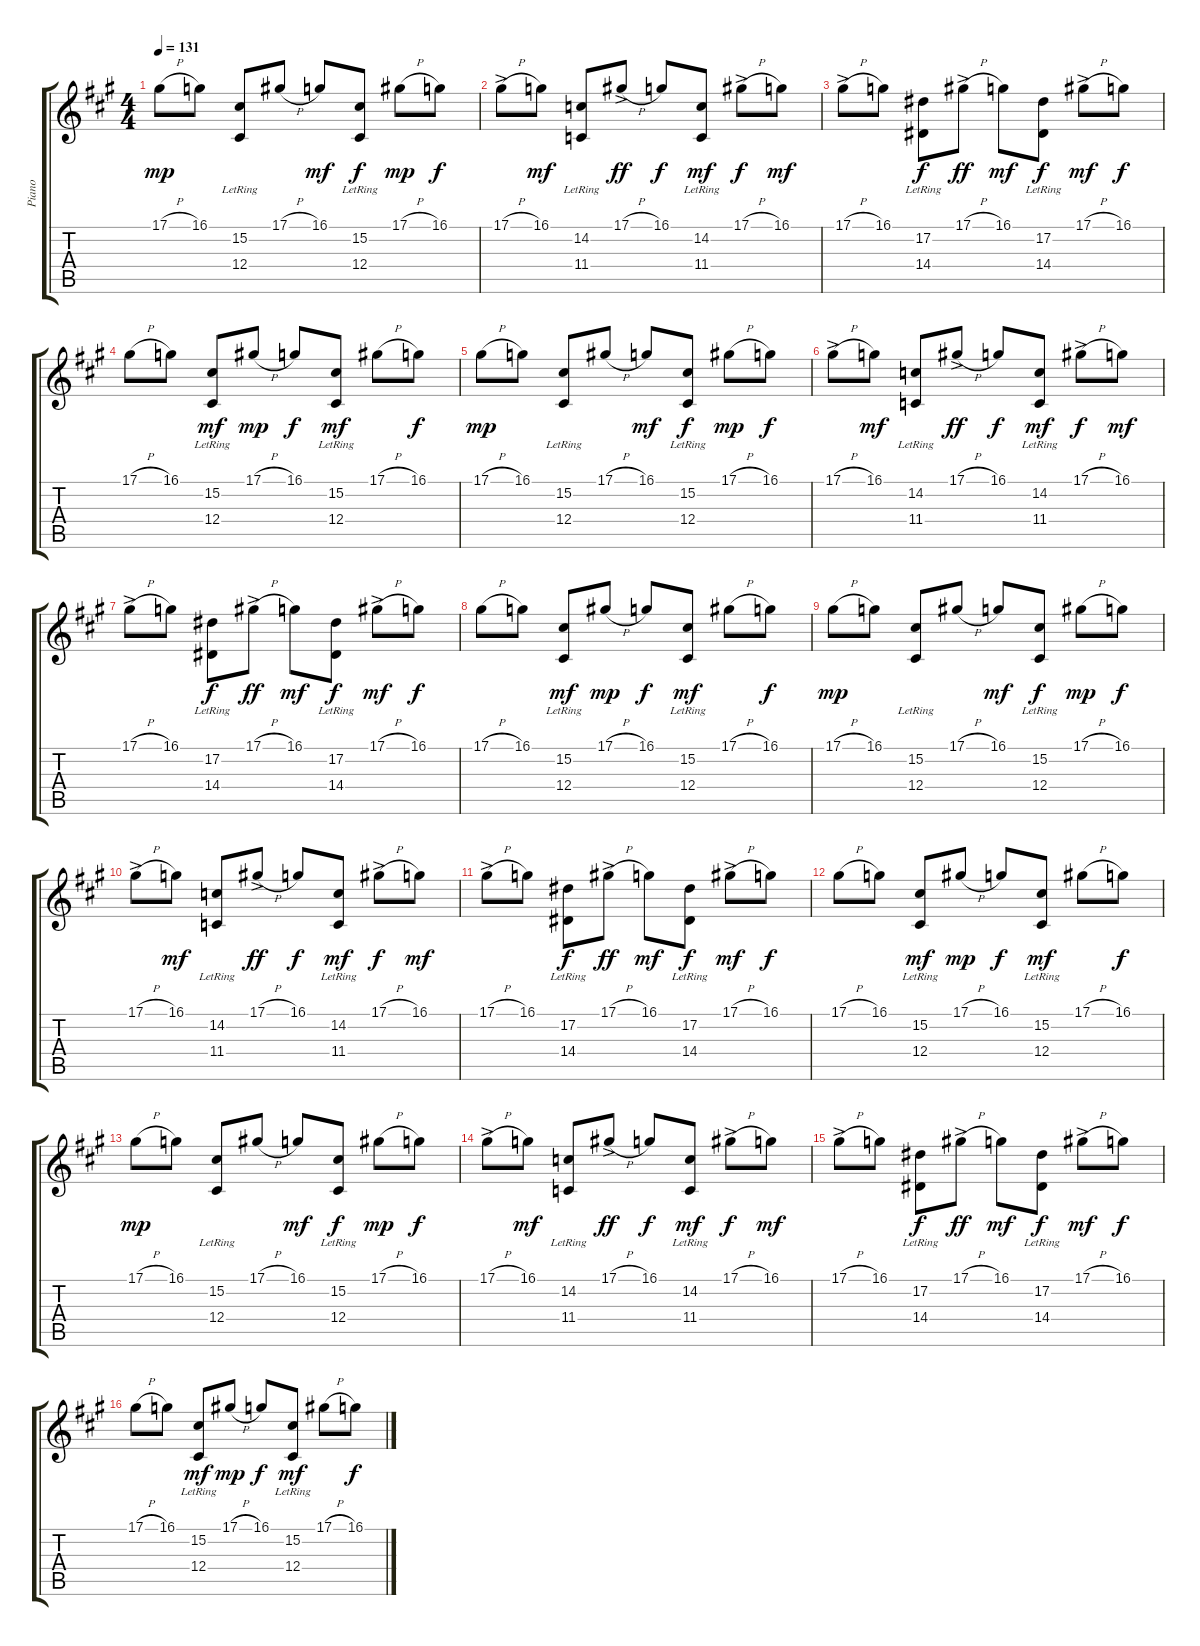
\track ("Piano" "Piano") {instrument acousticgrandpiano}
\staff {score tabs}
\tuning (Eb4 Bb3 Gb3 Db3 Ab2 Eb2) {hide}
\ts (4 4)
\tempo 131
\clef g2
\ks a
17.1{h}.8{dy mp} 16.1.8 (15.2{lr} 12.4{lr}).8 17.1{h}.8 16.1.8{dy mf} (15.2{lr} 12.4{lr}).8{dy f} 17.1{h}.8{dy mp} 16.1.8{dy f} |
17.1{h ac}.8 16.1.8{dy mf} (14.2{lr} 11.4{lr}).8 17.1{h ac}.8{dy ff} 16.1.8{dy f} (14.2{lr} 11.4{lr}).8{dy mf} 17.1{h ac}.8{dy f} 16.1.8{dy mf} |
17.1{h ac}.8 16.1.8 (17.2{lr} 14.4{lr}).8{dy f} 17.1{h ac}.8{dy ff} 16.1.8{dy mf} (17.2{lr} 14.4{lr}).8{dy f} 17.1{h ac}.8{dy mf} 16.1.8{dy f} |
17.1{h}.8 16.1.8 (15.2{lr} 12.4{lr}).8{dy mf} 17.1{h}.8{dy mp} 16.1.8{dy f} (15.2{lr} 12.4{lr}).8{dy mf} 17.1{h}.8 16.1.8{dy f} |
17.1{h}.8{dy mp} 16.1.8 (15.2{lr} 12.4{lr}).8 17.1{h}.8 16.1.8{dy mf} (15.2{lr} 12.4{lr}).8{dy f} 17.1{h}.8{dy mp} 16.1.8{dy f} |
17.1{h ac}.8 16.1.8{dy mf} (14.2{lr} 11.4{lr}).8 17.1{h ac}.8{dy ff} 16.1.8{dy f} (14.2{lr} 11.4{lr}).8{dy mf} 17.1{h ac}.8{dy f} 16.1.8{dy mf} |
17.1{h ac}.8 16.1.8 (17.2{lr} 14.4{lr}).8{dy f} 17.1{h ac}.8{dy ff} 16.1.8{dy mf} (17.2{lr} 14.4{lr}).8{dy f} 17.1{h ac}.8{dy mf} 16.1.8{dy f} |
17.1{h}.8 16.1.8 (15.2{lr} 12.4{lr}).8{dy mf} 17.1{h}.8{dy mp} 16.1.8{dy f} (15.2{lr} 12.4{lr}).8{dy mf} 17.1{h}.8 16.1.8{dy f} |
17.1{h}.8{dy mp} 16.1.8 (15.2{lr} 12.4{lr}).8 17.1{h}.8 16.1.8{dy mf} (15.2{lr} 12.4{lr}).8{dy f} 17.1{h}.8{dy mp} 16.1.8{dy f} |
17.1{h ac}.8 16.1.8{dy mf} (14.2{lr} 11.4{lr}).8 17.1{h ac}.8{dy ff} 16.1.8{dy f} (14.2{lr} 11.4{lr}).8{dy mf} 17.1{h ac}.8{dy f} 16.1.8{dy mf} |
17.1{h ac}.8 16.1.8 (17.2{lr} 14.4{lr}).8{dy f} 17.1{h ac}.8{dy ff} 16.1.8{dy mf} (17.2{lr} 14.4{lr}).8{dy f} 17.1{h ac}.8{dy mf} 16.1.8{dy f} |
17.1{h}.8 16.1.8 (15.2{lr} 12.4{lr}).8{dy mf} 17.1{h}.8{dy mp} 16.1.8{dy f} (15.2{lr} 12.4{lr}).8{dy mf} 17.1{h}.8 16.1.8{dy f} |
17.1{h}.8{dy mp} 16.1.8 (15.2{lr} 12.4{lr}).8 17.1{h}.8 16.1.8{dy mf} (15.2{lr} 12.4{lr}).8{dy f} 17.1{h}.8{dy mp} 16.1.8{dy f} |
17.1{h ac}.8 16.1.8{dy mf} (14.2{lr} 11.4{lr}).8 17.1{h ac}.8{dy ff} 16.1.8{dy f} (14.2{lr} 11.4{lr}).8{dy mf} 17.1{h ac}.8{dy f} 16.1.8{dy mf} |
17.1{h ac}.8 16.1.8 (17.2{lr} 14.4{lr}).8{dy f} 17.1{h ac}.8{dy ff} 16.1.8{dy mf} (17.2{lr} 14.4{lr}).8{dy f} 17.1{h ac}.8{dy mf} 16.1.8{dy f} |
17.1{h}.8 16.1.8 (15.2{lr} 12.4{lr}).8{dy mf} 17.1{h}.8{dy mp} 16.1.8{dy f} (15.2{lr} 12.4{lr}).8{dy mf} 17.1{h}.8 16.1.8{dy f}
